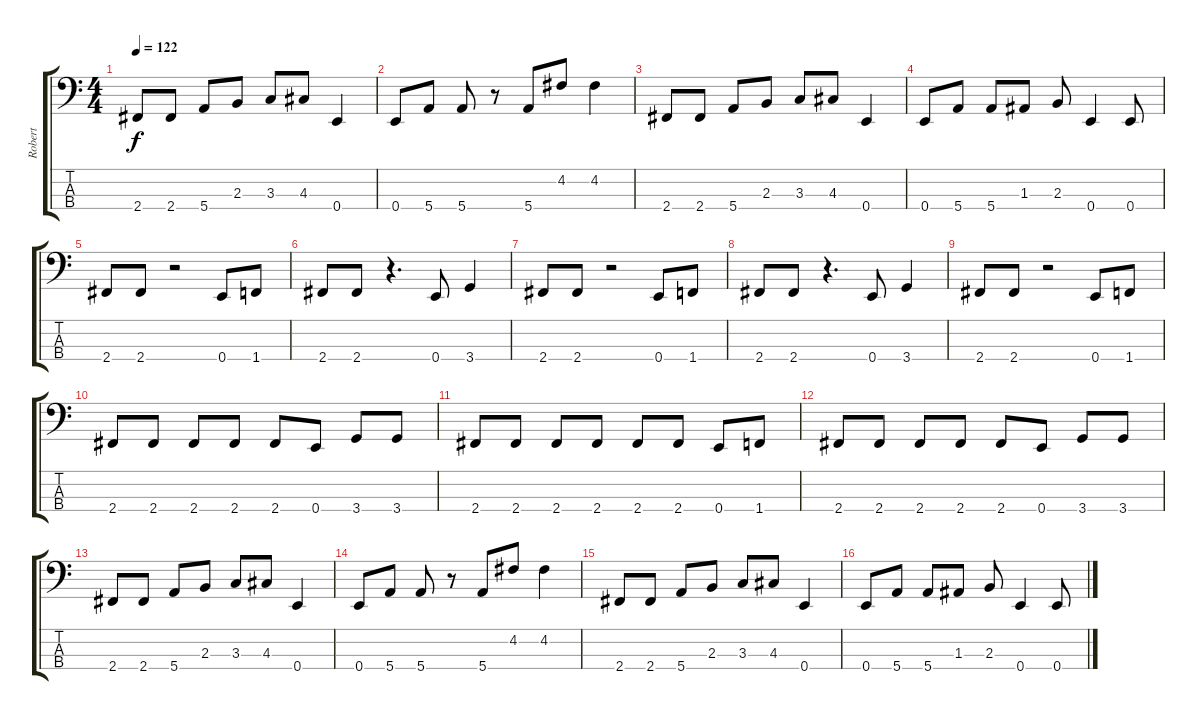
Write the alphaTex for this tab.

\track ("Robert" "Robert") {instrument electricbassfinger}
\staff {score tabs}
\tuning (G2 D2 A1 E1) {hide}
\ts (4 4)
\tempo 122
\clef f4
\ks c
2.4.8{dy f} 2.4.8 5.4.8 2.3.8 3.3.8 4.3.8 0.4.4 |
0.4.8 5.4.8 5.4.8 r.8 5.4.8 4.2.8 4.2.4 |
2.4.8 2.4.8 5.4.8 2.3.8 3.3.8 4.3.8 0.4.4 |
0.4.8 5.4.8 5.4.8 1.3.8 2.3.8 0.4.4 0.4.8 |
2.4.8 2.4.8 r.2 0.4.8 1.4.8 |
2.4.8 2.4.8 r.4{d} 0.4.8 3.4.4 |
2.4.8 2.4.8 r.2 0.4.8 1.4.8 |
2.4.8 2.4.8 r.4{d} 0.4.8 3.4.4 |
2.4.8 2.4.8 r.2 0.4.8 1.4.8 |
2.4.8 2.4.8 2.4.8 2.4.8 2.4.8 0.4.8 3.4.8 3.4.8 |
2.4.8 2.4.8 2.4.8 2.4.8 2.4.8 2.4.8 0.4.8 1.4.8 |
2.4.8 2.4.8 2.4.8 2.4.8 2.4.8 0.4.8 3.4.8 3.4.8 |
2.4.8 2.4.8 5.4.8 2.3.8 3.3.8 4.3.8 0.4.4 |
0.4.8 5.4.8 5.4.8 r.8 5.4.8 4.2.8 4.2.4 |
2.4.8 2.4.8 5.4.8 2.3.8 3.3.8 4.3.8 0.4.4 |
0.4.8 5.4.8 5.4.8 1.3.8 2.3.8 0.4.4 0.4.8
